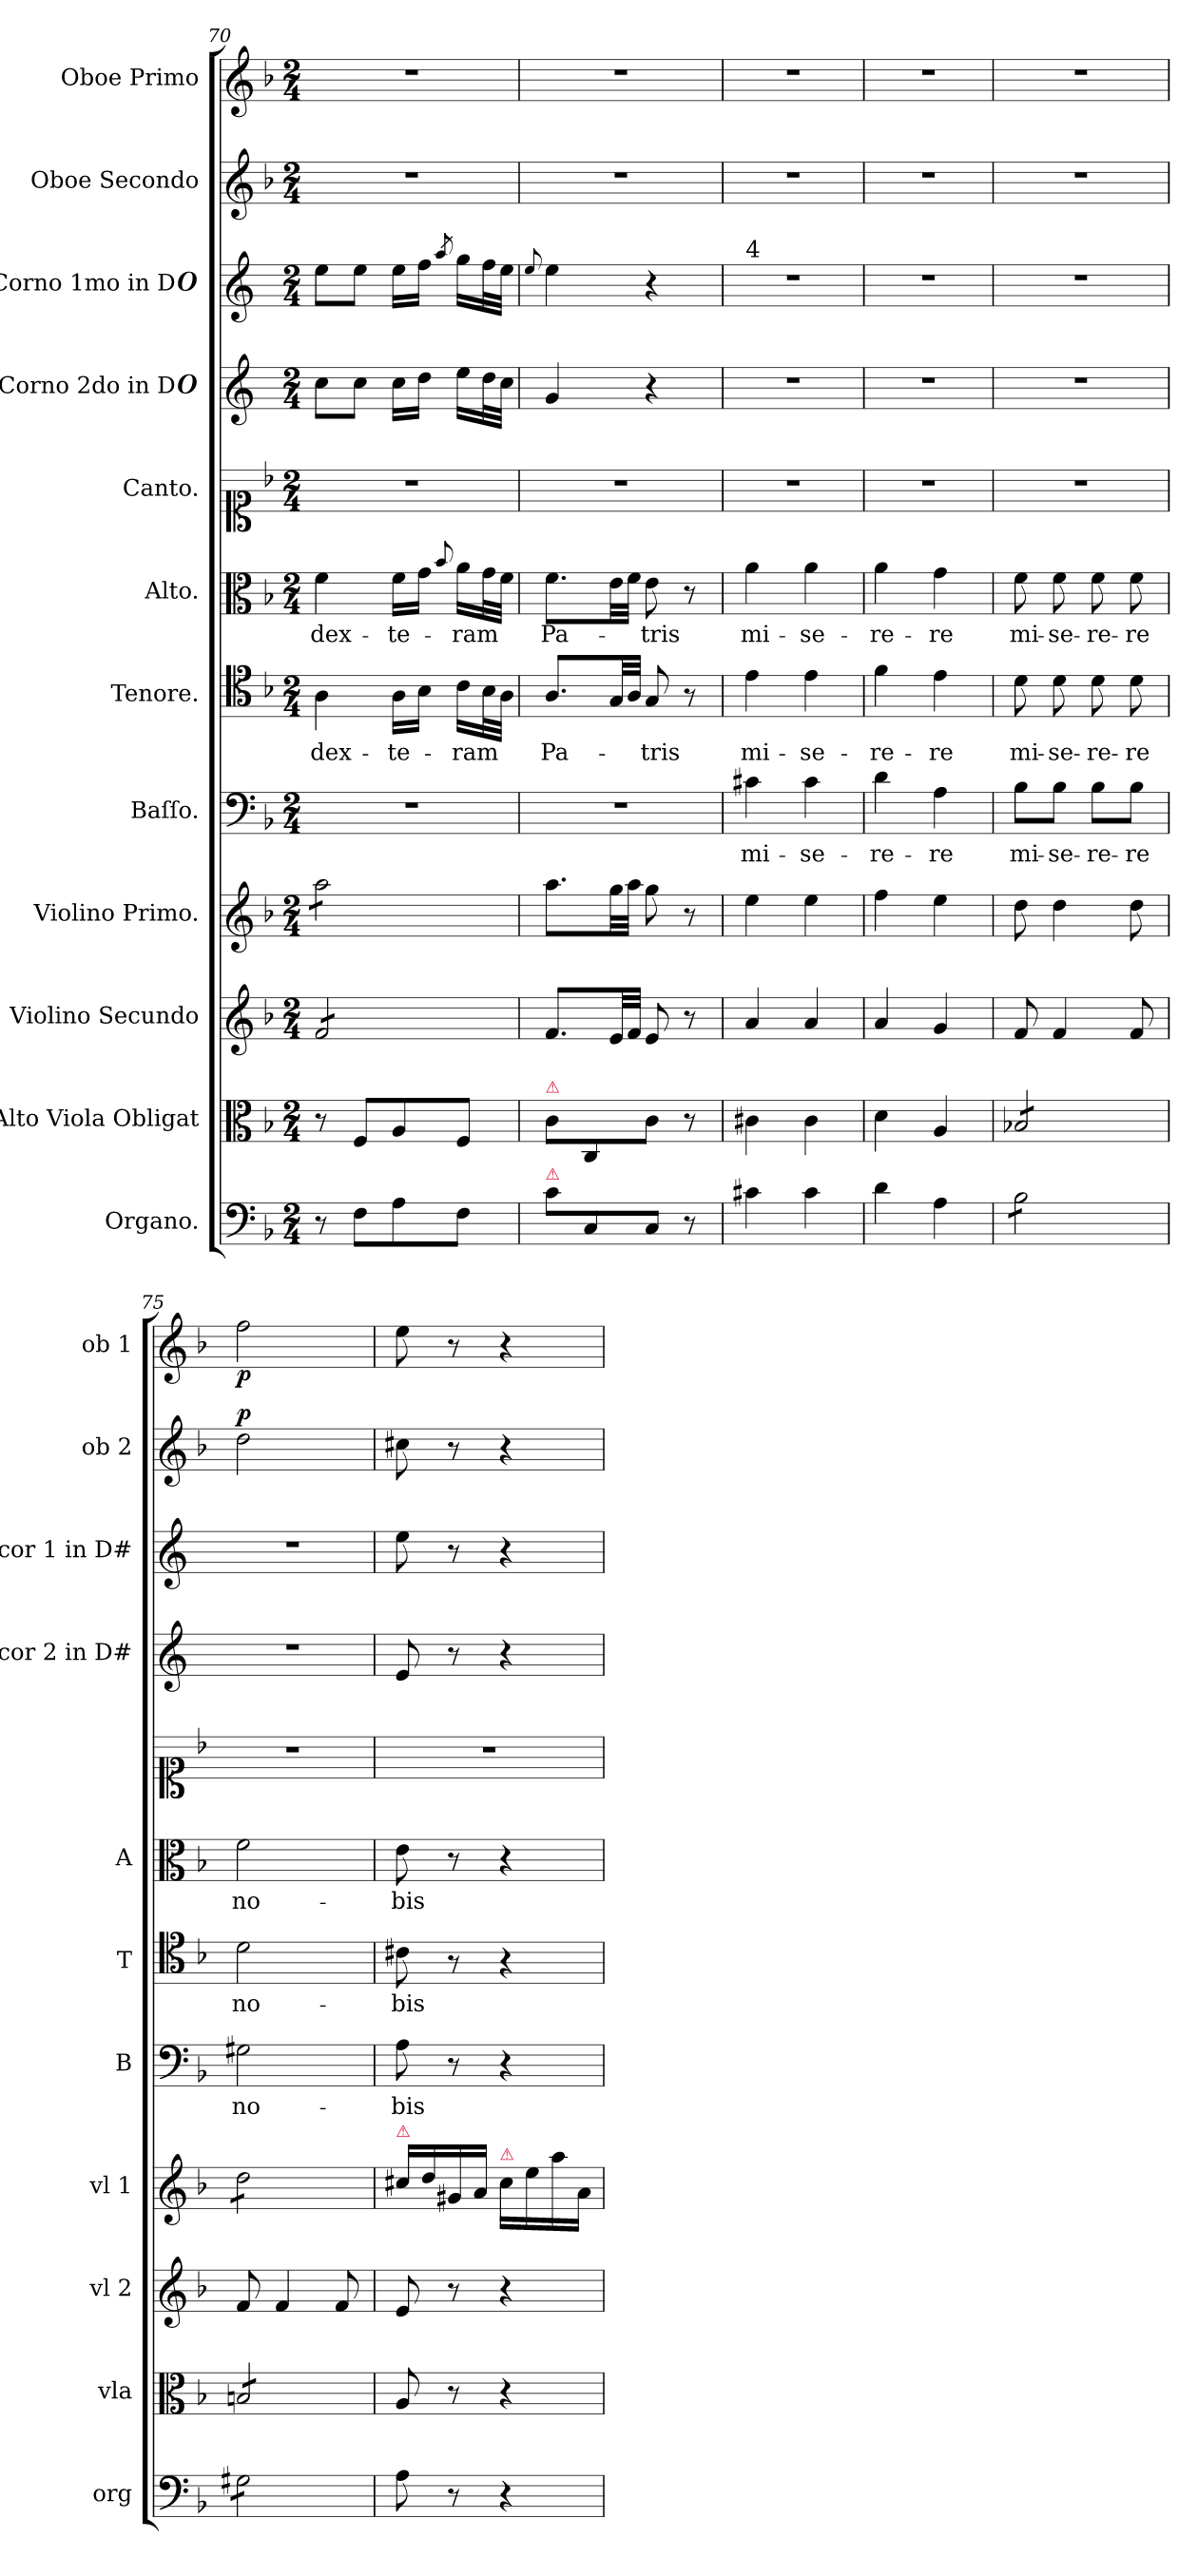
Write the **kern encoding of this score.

**kern	**kern	**kern	**kern	**kern	**text	**dynam	**kern	**text	**kern	**text	**kern	**kern	**kern	**kern	**dynam	**kern	**dynam
*part12	*part11	*part10	*part9	*part8	*part8	*part8	*part7	*part7	*part6	*part6	*part5	*part4	*part3	*part2	*part2	*part1	*part1
*staff12	*staff11	*staff10	*staff9	*staff8	*staff8	*staff8	*staff7	*staff7	*staff6	*staff6	*staff5	*staff4	*staff3	*staff2	*staff2	*staff1	*staff1
*I"Organo.	*I"Alto Viola Obligat	*I"Violino Secundo	*I"Violino Primo.	*I"Baſſo.	*	*	*I"Tenore.	*	*I"Alto.	*	*I"Canto.	*I"Corno 2do in D#	*I"Corno 1mo in D#	*I"Oboe Secondo	*	*I"Oboe Primo	*
*I'org	*I'vla	*I'vl 2	*I'vl 1	*I'B	*	*	*I'T	*	*I'A	*	*	*I'cor 2 in D#	*I'cor 1 in D#	*I'ob 2	*	*I'ob 1	*
*clefF4	*clefC3	*clefG2	*clefG2	*clefF4	*	*	*clefC4	*	*clefC3	*	*clefC1	*clefG2	*clefG2	*clefG2	*	*clefG2	*
*	*	*	*	*	*	*	*	*	*	*	*	*ITrd4c7	*ITrd4c7	*	*	*	*
*k[b-]	*k[b-]	*k[b-]	*k[b-]	*k[b-]	*	*	*k[b-]	*	*k[b-]	*	*k[b-]	*k[b-]	*k[b-]	*k[b-]	*	*k[b-]	*
*F:	*F:	*F:	*F:	*F:	*	*	*F:	*	*F:	*	*F:	*F:	*F:	*F:	*	*F:	*
*M2/4	*M2/4	*M2/4	*M2/4	*M2/4	*	*	*M2/4	*	*M2/4	*	*M2/4	*M2/4	*M2/4	*M2/4	*	*M2/4	*
=70	=70	=70	=70	=70	=70	=70	=70	=70	=70	=70	=70	=70	=70	=70	=70	=70	=70
*	*	*tremolo	*	*	*	*	*	*	*	*	*	*	*	*	*	*	*
*	*	*	*tremolo	*	*	*	*	*	*	*	*	*	*	*	*	*	*
8r	8r	8f/L	8aa\L	2r	.	.	4A\	dex-	4f\	dex-	2r	8f\L	8a\L	2r	.	2r	.
8F\L	8F/L	8f/	8aa\	.	.	.	.	.	.	.	.	8f\J	8a\J	.	.	.	.
8A\	8A/	8f/	8aa\	.	.	.	16A\LL	-te-	16f\LL	-te-	.	16f\LL	16a\LL	.	.	.	.
.	.	.	.	.	.	.	16B-\JJ	.	16g\JJ	.	.	16g\JJ	16b-\JJ	.	.	.	.
.	.	.	.	.	.	.	.	.	8qqb-/	.	.	.	8qdd/	.	.	.	.
8F\J	8F/J	8f/J	8aa\J	.	.	.	16c\LL	-ram	16a\LL	-ram	.	16a\LL	16cc\LL	.	.	.	.
*	*	*	*Xtremolo	*	*	*	*	*	*	*	*	*	*	*	*	*	*
*	*	*Xtremolo	*	*	*	*	*	*	*	*	*	*	*	*	*	*	*
.	.	.	.	.	.	.	32B-\L	.	32g\L	.	.	32g\L	32b-\L	.	.	.	.
.	.	.	.	.	.	.	32A\JJJ	.	32f\JJJ	.	.	32f\JJJ	32a\JJJ	.	.	.	.
=71	=71	=71	=71	=71	=71	=71	=71	=71	=71	=71	=71	=71	=71	=71	=71	=71	=71
.	.	.	.	.	.	.	.	.	.	.	.	.	8qqa/	.	.	.	.
!	!LO:TX:a:color=crimson:t=⚠	!	!	!	!	!	!	!	!	!	!	!	!	!	!	!	!
!LO:TX:a:color=crimson:t=⚠	!	!	!	!	!	!	!	!	!	!	!	!	!	!	!	!	!
8c\L	8c\L	8.f/L	8.aa\L	2r	.	.	8.A/L	Pa-	8.f\L	Pa-	2r	4c/	4a\	2r	.	2r	.
8C/	8C/	.	.	.	.	.	.	.	.	.	.	.	.	.	.	.	.
.	.	32e/LL	32gg\LL	.	.	.	32G/LL	.	32e\LL	.	.	.	.	.	.	.	.
.	.	32f/JJJ	32aa\JJJ	.	.	.	32A/JJJ	.	32f\JJJ	.	.	.	.	.	.	.	.
8C/J	8c\J	8e/	8gg\	.	.	.	8G/	-tris	8e\	-tris	.	4r	4r	.	.	.	.
8r	8r	8r	8r	.	.	.	8r	.	8r	.	.	.	.	.	.	.	.
=72	=72	=72	=72	=72	=72	=72	=72	=72	=72	=72	=72	=72	=72	=72	=72	=72	=72
!	!	!	!	!	!	!	!	!	!	!	!	!	!LO:TX:a:t=4	!	!	!	!
!	!	!	!	!	!	!LO:DY:a	!	!	!	!	!	!	!	!	!	!	!
4c#X\	4c#X\	4a/	4ee\	4c#X\	mi-	f&colon;	4e\	mi-	4a\	mi-	2r	2r	2r	2r	.	2r	.
4c#\	4c#\	4a/	4ee\	4c#\	-se-	.	4e\	-se-	4a\	-se-	.	.	.	.	.	.	.
=73	=73	=73	=73	=73	=73	=73	=73	=73	=73	=73	=73	=73	=73	=73	=73	=73	=73
4d\	4d\	4a/	4ff\	4d\	-re-	.	4f\	-re-	4a\	-re-	2r	2r	2r	2r	.	2r	.
4A\	4A/	4g/	4ee\	4A\	-re	.	4e\	-re	4g\	-re	.	.	.	.	.	.	.
=74	=74	=74	=74	=74	=74	=74	=74	=74	=74	=74	=74	=74	=74	=74	=74	=74	=74
!	!	!	!	!	!	!	!	!	!	!LO:LY:i	!	!	!	!	!	!	!
*tremolo	*	*	*	*	*	*	*	*	*	*	*	*	*	*	*	*	*
*	*tremolo	*	*	*	*	*	*	*	*	*	*	*	*	*	*	*	*
8B-\L	8B-X/L	8f/	8dd\	8B-\L	mi-	.	8d\	mi-	8f\	mi-	2r	2r	2r	2r	.	2r	.
!	!	!	!	!	!	!	!	!	!	!LO:LY:i	!	!	!	!	!	!	!
8B-\	8B-X/	4f/	4dd\	8B-\J	-se-	.	8d\	-se-	8f\	-se-	.	.	.	.	.	.	.
!	!	!	!	!	!	!	!	!	!	!LO:LY:i	!	!	!	!	!	!	!
8B-\	8B-X/	.	.	8B-\L	-re-	.	8d\	-re-	8f\	-re-	.	.	.	.	.	.	.
!	!	!	!	!	!	!	!	!	!	!LO:LY:i	!	!	!	!	!	!	!
8B-\J	8B-X/J	8f/	8dd\	8B-\J	-re	.	8d\	-re	8f\	-re	.	.	.	.	.	.	.
=75	=75	=75	=75	=75	=75	=75	=75	=75	=75	=75	=75	=75	=75	=75	=75	=75	=75
!	!	!	!	!	!	!	!	!	!	!	!	!	!	!	!LO:DY:a	!	!LO:DY:b
*	*	*	*tremolo	*	*	*	*	*	*	*	*	*	*	*	*	*	*
8G#X\L	8Bn/L	8f/	8dd\L	2G#X\	no-	.	2d\	no-	2f\	no-	2r	2r	2r	2dd\	p.	2ff\	p.
8G#X\	8Bn/	4f/	8dd\	.	.	.	.	.	.	.	.	.	.	.	.	.	.
8G#X\	8Bn/	.	8dd\	.	.	.	.	.	.	.	.	.	.	.	.	.	.
8G#X\J	8Bn/J	8f/	8dd\J	.	.	.	.	.	.	.	.	.	.	.	.	.	.
*	*	*	*Xtremolo	*	*	*	*	*	*	*	*	*	*	*	*	*	*
*	*Xtremolo	*	*	*	*	*	*	*	*	*	*	*	*	*	*	*	*
*Xtremolo	*	*	*	*	*	*	*	*	*	*	*	*	*	*	*	*	*
=76	=76	=76	=76	=76	=76	=76	=76	=76	=76	=76	=76	=76	=76	=76	=76	=76	=76
!	!	!	!LO:TX:a:color=crimson:t=⚠	!	!	!	!	!	!	!	!	!	!	!	!	!	!
8A\	8A/	8e/	16cc#X\LL	8A\	-bis	.	8c#X\	-bis	8e\	-bis	2r	8A/	8a\	8cc#X\	.	8ee\	.
.	.	.	16dd\	.	.	.	.	.	.	.	.	.	.	.	.	.	.
8r	8r	8r	16g#X/	8r	.	.	8r	.	8r	.	.	8r	8r	8r	.	8r	.
.	.	.	16a/JJ	.	.	.	.	.	.	.	.	.	.	.	.	.	.
!	!	!	!LO:TX:a:color=crimson:t=⚠	!	!	!	!	!	!	!	!	!	!	!	!	!	!
4r	4r	4r	16cc#\LL	4r	.	.	4r	.	4r	.	.	4r	4r	4r	.	4r	.
.	.	.	16ee\	.	.	.	.	.	.	.	.	.	.	.	.	.	.
.	.	.	16aa\	.	.	.	.	.	.	.	.	.	.	.	.	.	.
.	.	.	16a/JJ	.	.	.	.	.	.	.	.	.	.	.	.	.	.
=	=	=	=	=	=	=	=	=	=	=	=	=	=	=	=	=	=
*-	*-	*-	*-	*-	*-	*-	*-	*-	*-	*-	*-	*-	*-	*-	*-	*-	*-
